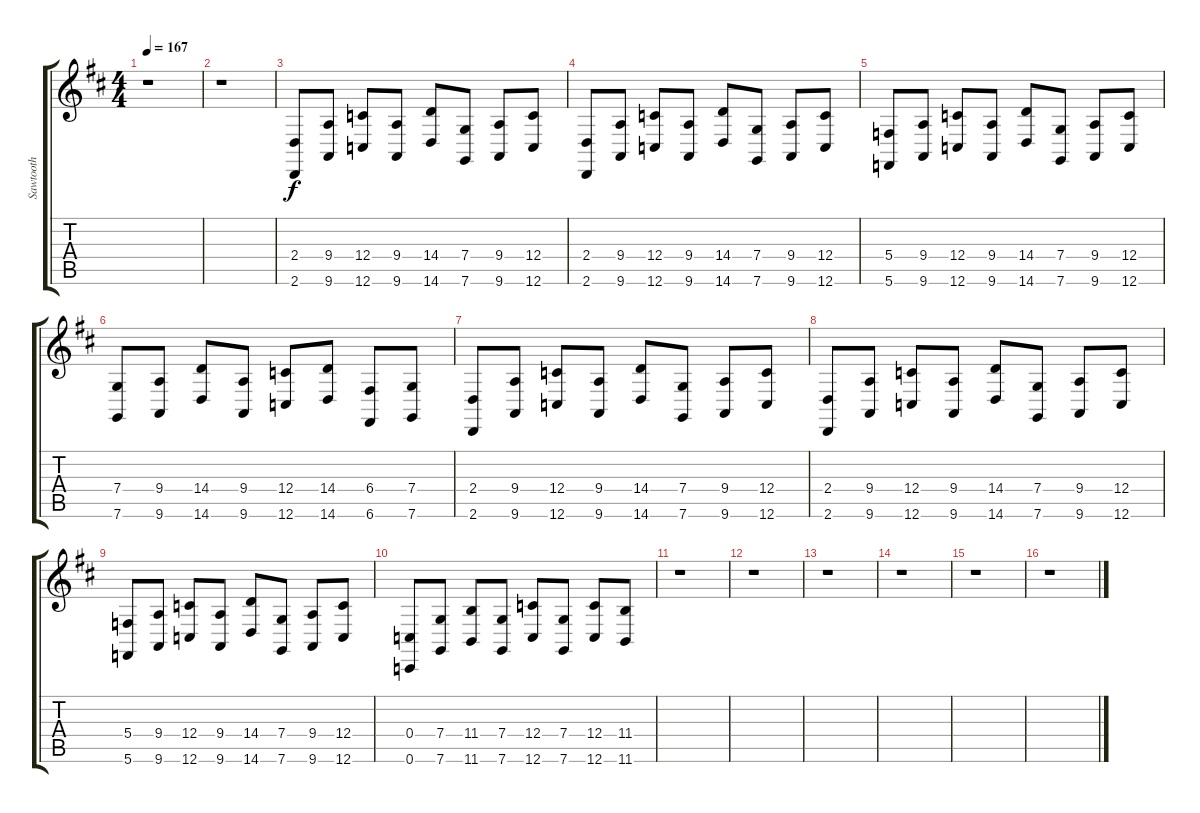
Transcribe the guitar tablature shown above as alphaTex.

\track ("Sawtooth" "Sawtooth") {instrument lead2sawtooth}
\staff {score tabs}
\tuning (D4 A3 F3 C3 G2 C2) {hide}
\ts (4 4)
\tempo 167
\clef g2
\ks d
r.1{dy f} |
r.1 |
(2.4 2.6).8 (9.4 9.6).8 (12.4 12.6).8 (9.4 9.6).8 (14.4 14.6).8 (7.4 7.6).8 (9.4 9.6).8 (12.4 12.6).8 |
(2.4 2.6).8 (9.4 9.6).8 (12.4 12.6).8 (9.4 9.6).8 (14.4 14.6).8 (7.4 7.6).8 (9.4 9.6).8 (12.4 12.6).8 |
(5.4 5.6).8 (9.4 9.6).8 (12.4 12.6).8 (9.4 9.6).8 (14.4 14.6).8 (7.4 7.6).8 (9.4 9.6).8 (12.4 12.6).8 |
(7.4 7.6).8 (9.4 9.6).8 (14.4 14.6).8 (9.4 9.6).8 (12.4 12.6).8 (14.4 14.6).8 (6.4 6.6).8 (7.4 7.6).8 |
(2.4 2.6).8 (9.4 9.6).8 (12.4 12.6).8 (9.4 9.6).8 (14.4 14.6).8 (7.4 7.6).8 (9.4 9.6).8 (12.4 12.6).8 |
(2.4 2.6).8 (9.4 9.6).8 (12.4 12.6).8 (9.4 9.6).8 (14.4 14.6).8 (7.4 7.6).8 (9.4 9.6).8 (12.4 12.6).8 |
(5.4 5.6).8 (9.4 9.6).8 (12.4 12.6).8 (9.4 9.6).8 (14.4 14.6).8 (7.4 7.6).8 (9.4 9.6).8 (12.4 12.6).8 |
(0.4 0.6).8 (7.4 7.6).8 (11.4 11.6).8 (7.4 7.6).8 (12.4 12.6).8 (7.4 7.6).8 (12.4 12.6).8 (11.4 11.6).8 |
r.1 |
r.1 |
r.1 |
r.1 |
r.1 |
r.1
